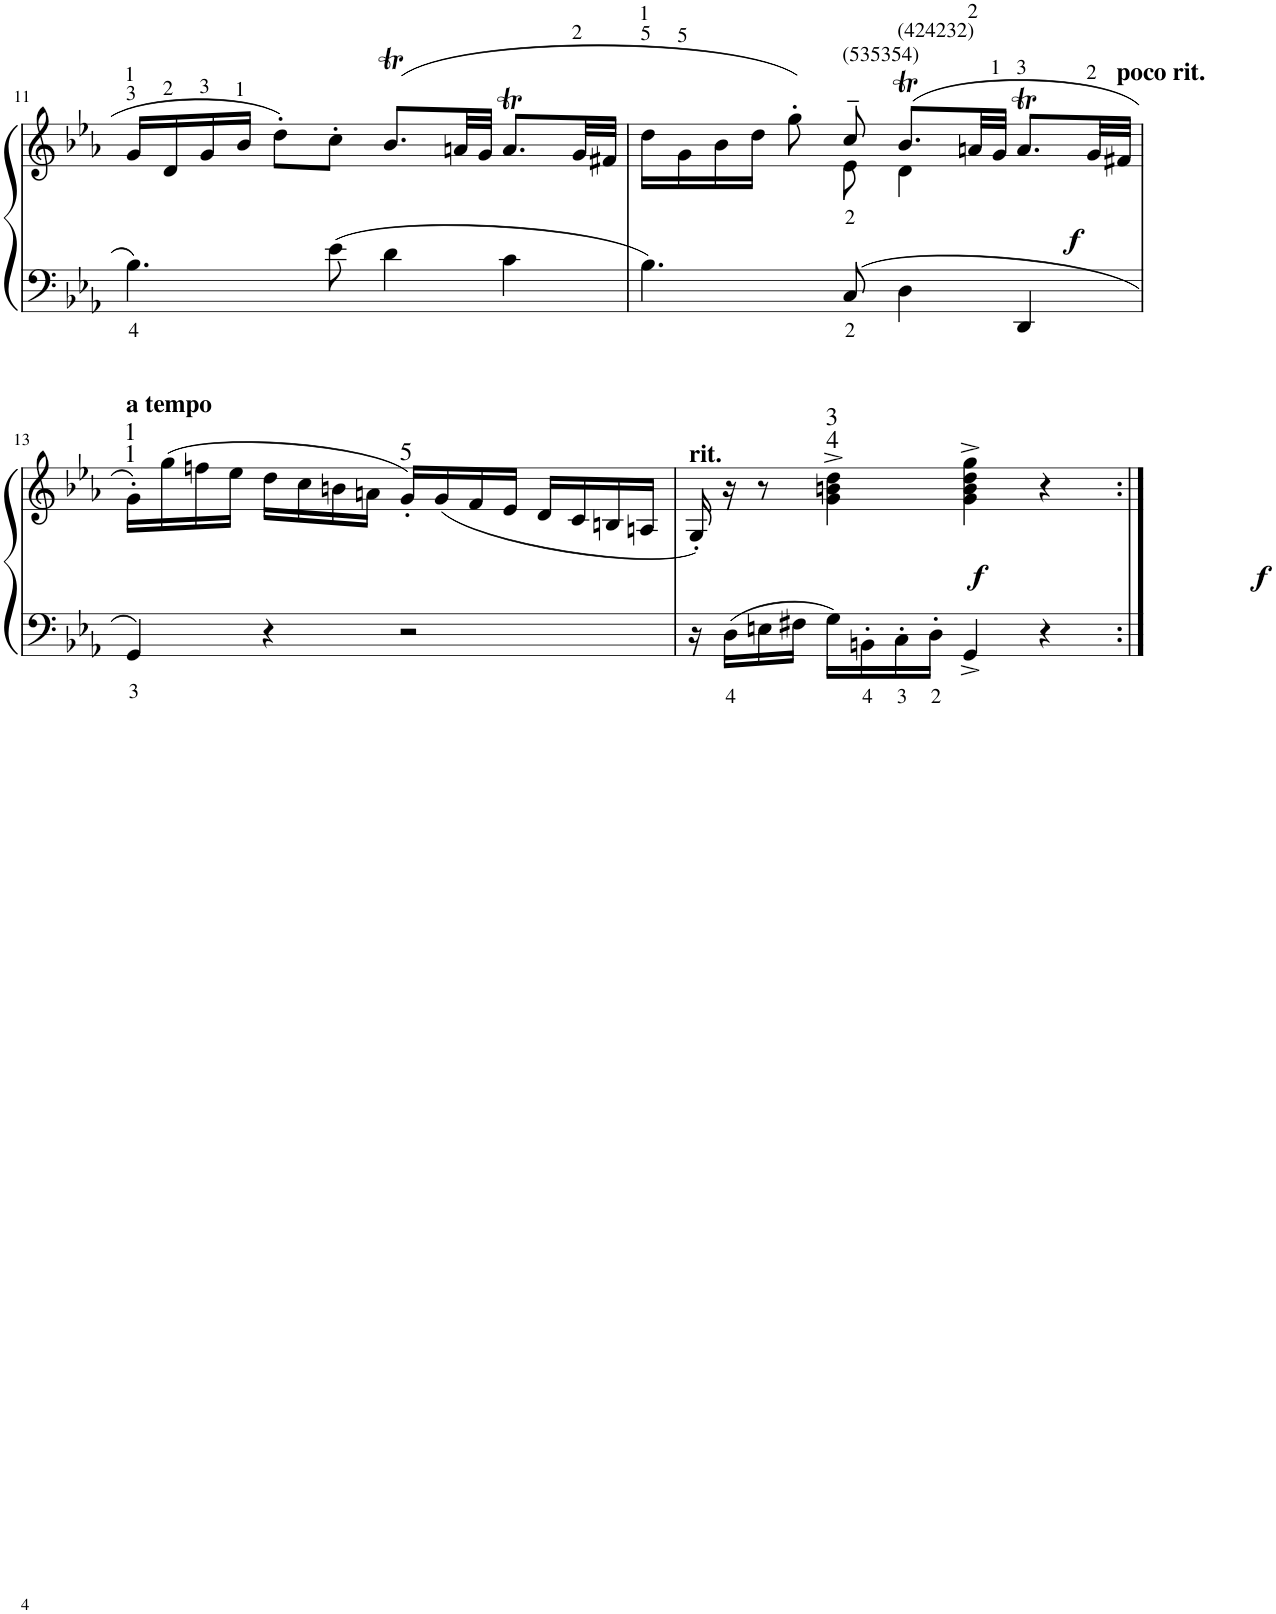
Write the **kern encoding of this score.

**kern	**text	**text	**kern	**text	**dynam	**harte
*part1	*part1	*part1	*part1	*part1	*part1	*part1
*staff2	*staff2	*staff2	*staff1	*staff1	*staff1/2	*
*I"Piano	*	*	*	*	*	*
*I'Pno	*	*	*	*	*	*
!!LO:PB:g=z
*clefF4	*	*	*clefG2	*	*	*
*k[b-e-a-]	*	*	*k[b-e-a-]	*	*	*
*M4/4	*	*	*M4/4	*	*	*
*met(c)	*	*	*met(c)	*	*	*
=11	=11	=11	=11	=11	=11	=11
!	!	!	!LO:TX:a:t=3	!	!	!
!	!	!	!LO:TX:a:t=1	!	!	!
!	!LO:LY:b	!	!	!	!	!
4.B-\	4	.	16g/LL	.	.	.
!	!	!	!LO:TX:a:t=2	!	!	!
.	.	.	16d/	.	.	.
!	!	!	!LO:TX:a:t=3	!	!	!
.	.	.	16g/	.	.	.
!	!	!	!LO:TX:a:t=1	!	!	!
.	.	.	16b-/JJ	.	.	.
.	.	.	8dd'\L	.	.	.
8e-\	.	.	8cc'\J	.	.	.
4d\	.	.	(8.b-T/L	.	.	.
.	.	.	32an/LL	.	.	.
.	.	.	32g/JJJ	.	.	.
4c\	.	.	8.at/L	.	.	.
!	!	!	!LO:TX:a:t=2	!	!	!
.	.	.	32g/LL	.	.	.
.	.	.	32f#X/JJJ	.	.	.
=12	=12	=12	=12	=12	=12	=12
*	*	*	*^	*	*	*
!	!	!	!LO:TX:a:t=5	!	!	!	!
!	!	!	!LO:TX:a:t=1	!	!	!	!
4.B-\	.	.	16dd\LL	4.ryy	.	.	.
!	!	!	!LO:TX:a:t=5	!	!	!	!
.	.	.	16g\	.	.	.	.
.	.	.	16b-\	.	.	.	.
.	.	.	16dd\JJ	.	.	.	.
.	.	.	8gg'\)	.	.	.	.
!	!	!	!LO:TX:a:t=(535354)	!	!	!	!
!	!LO:LY:b	!	!	!	!LO:LY:b	!LO:DY:b	!
8C/	2	.	8cc~/	8e-\	2	f	.
!	!	!	!LO:TX:a:t=(424232)	!	!	!	!
4D\	.	.	(8.b-T/L	4d\	.	.	.
!	!	!	!LO:TX:a:t=2	!	!	!	!
.	.	.	32an/LL	.	.	.	.
!	!	!	!LO:TX:a:t=1	!	!	!	!
.	.	.	32g/JJJ	.	.	.	.
!	!	!	!LO:TX:a:t=3	!	!	!	!
4DD/	.	.	8.at/L	4ryy	.	.	.
!	!	!	!LO:TX:a:t=2	!	!	!	!
.	.	.	32g/LL	.	.	.	.
!	!	!	!LO:TX:a:B:t=poco rit.	!	!	!	!
.	.	.	32f#X/JJJ	.	.	.	.
*	*	*	*v	*v	*	*	*
!!LO:LB:g=z
=13	=13	=13	=13	=13	=13	=13
!	!	!	!LO:TX:a:B:t=a tempo	!	!	!
!	!LO:LY:b	!LO:LY:b	!	!	!	!LO:H:n=1:kt=1
!	!	!	!	!	!	!LO:H:n=2:kt=1
4GG/	.	3	16g'\LL)	.	.	N N
.	.	.	(16gg\	.	.	.
.	.	.	16ffn\	.	.	.
.	.	.	16ee-\JJ	.	.	.
4r	.	.	16dd\LL	.	.	.
.	.	.	16cc\	.	.	.
.	.	.	16bn\	.	.	.
.	.	.	16an\JJ	.	.	.
!	!	!	!	!	!	!LO:H:kt=5
2r	.	.	16g'/LL)	.	.	N
.	.	.	(16g/	.	.	.
.	.	.	16f/	.	.	.
.	.	.	16e-/JJ	.	.	.
.	.	.	16d/LL	.	.	.
.	.	.	16c/	.	.	.
.	.	.	16Bn/	.	.	.
.	.	.	16An/JJ	.	.	.
=14	=14	=14	=14	=14	=14	=14
!	!	!	!LO:TX:a:B:t=rit.	!	!	!
16r	.	.	16G'/)	.	.	.
!	!LO:LY:b	!	!	!	!	!
16D\LL	4	.	16r	.	.	.
16En\	.	.	8r	.	.	.
16F#X\JJ	.	.	.	.	.	.
!	!	!	!	!	!LO:DY:b	!LO:H:n=1:kt=4
!	!	!	!	!	!	!LO:H:n=2:kt=3
16G\LL	.	.	4g\^ 4bn\^ 4dd\^	.	f	N N
!	!LO:LY:b	!	!	!	!	!
16BBn'\	4	.	.	.	.	.
!	!LO:LY:b	!	!	!	!	!
16C'\	3	.	.	.	.	.
!	!LO:LY:b	!	!	!	!	!
16D'\JJ	2	.	.	.	.	.
!	!	!	!	!	!LO:DY:b	!
4GG^/	.	.	4g\^ 4b\^ 4dd\^ 4gg\^	.	f	.
4r	.	.	4r	.	.	.
=:|!	=:|!	=:|!	=:|!	=:|!	=:|!	=:|!
*-	*-	*-	*-	*-	*-	*-
